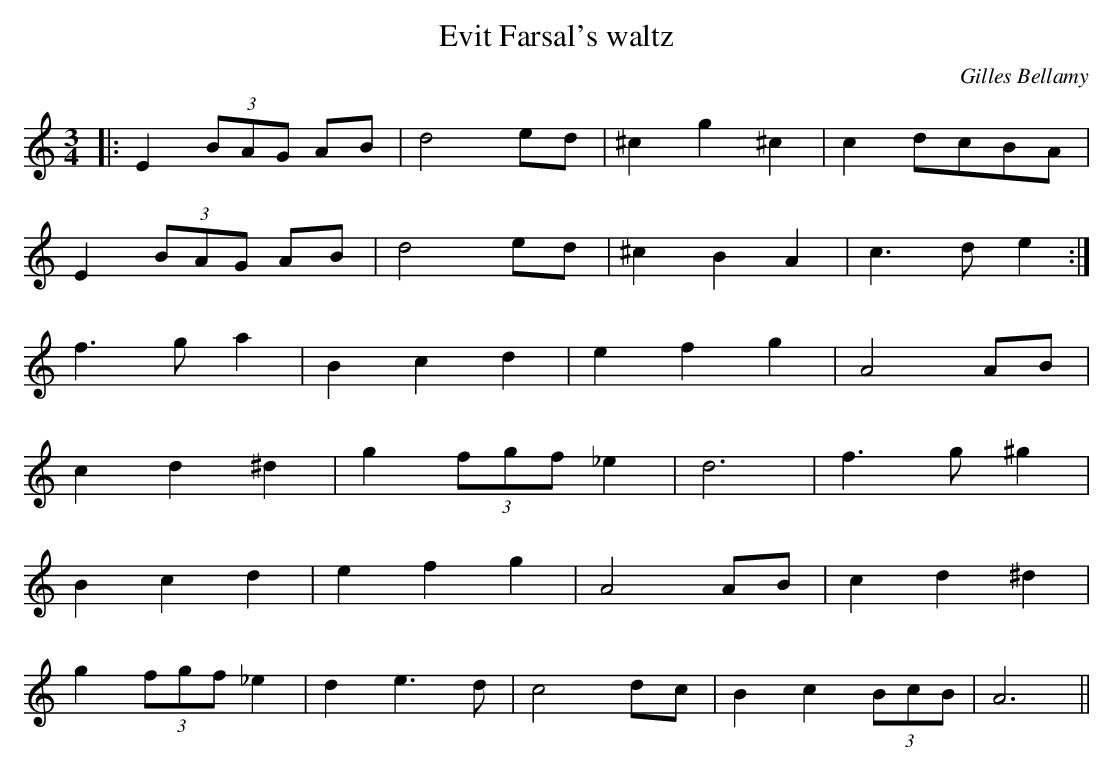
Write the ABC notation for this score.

X:1
T:Evit Farsal's waltz
M:3/4
C:Gilles Bellamy
K:C
|:E2 (3BAG AB|d4 ed |^c2 g2 ^c2|c2 dcBA| !
E2 (3BAG AB|d4ed|^c2B2A2|c3de2:| !
f3ga2|B2c2d2|e2f2g2|A4AB| !
c2d2^d2|g2 (3fgf _e2|d6|f3g ^g2| !
B2c2d2|e2f2g2|A4AB|c2d2^d2|!
g2(3fgf _e2|d2e3d|c4dc|B2c2(3BcB|A6||
